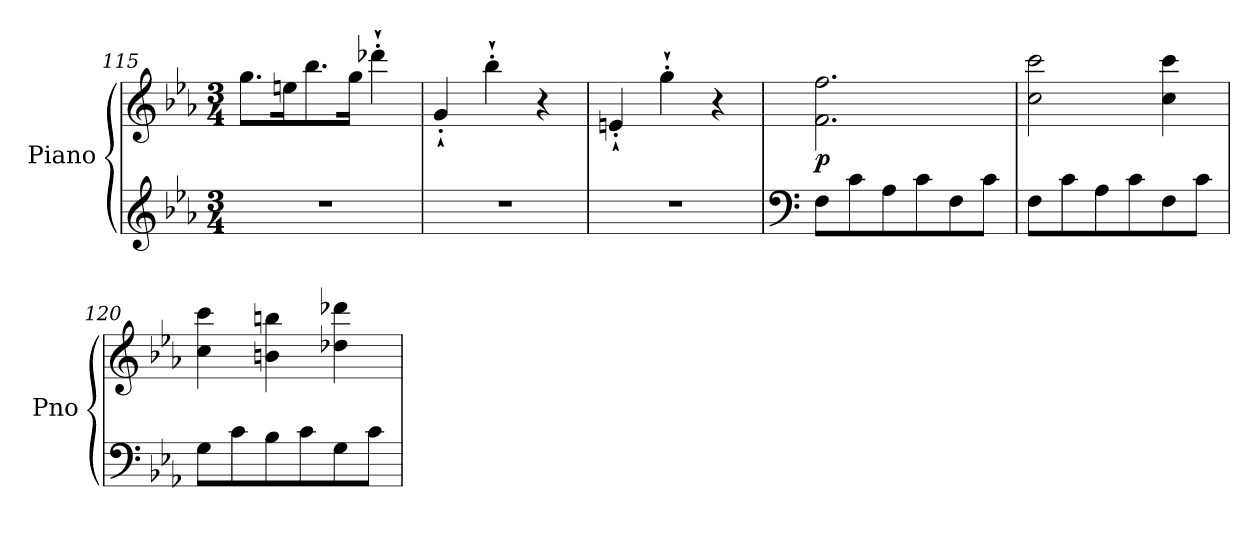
**kern	**kern	**dynam
*part1	*part1	*part1
*staff2	*staff1	*staff1/2
*I"Piano	*	*
*I'Pno	*	*
*clefG2	*clefG2	*
*k[b-e-a-]	*k[b-e-a-]	*
*M3/4	*M3/4	*
=115	=115	=115
2.r	8.gg\L	.
.	16een\K	.
.	8.bb-\	.
.	16gg\Jk	.
.	4ddd-X'`\	.
=116	=116	=116
2.r	4g'`/	.
.	4bb-'`\	.
.	4r	.
=117	=117	=117
2.r	4en'`/	.
.	4gg'`\	.
.	4r	.
=118	=118	=118
*clefF4	*	*
!	!	!LO:DY:b
8F\L	2.f\ 2.ff\	p
8c\	.	.
8A-\	.	.
8c\	.	.
8F\	.	.
8c\J	.	.
=119	=119	=119
8F\L	2cc\ 2ccc\	.
8c\	.	.
8A-\	.	.
8c\	.	.
8F\	4cc\ 4ccc\	.
8c\J	.	.
!!LO:LB:g=z
=120	=120	=120
8G\L	4cc\ 4ccc\	.
8c\	.	.
8B-\	4bn\ 4bbn\	.
8c\	.	.
8G\	4dd-X\ 4ddd-X\	.
8c\J	.	.
=	=	=
*-	*-	*-
